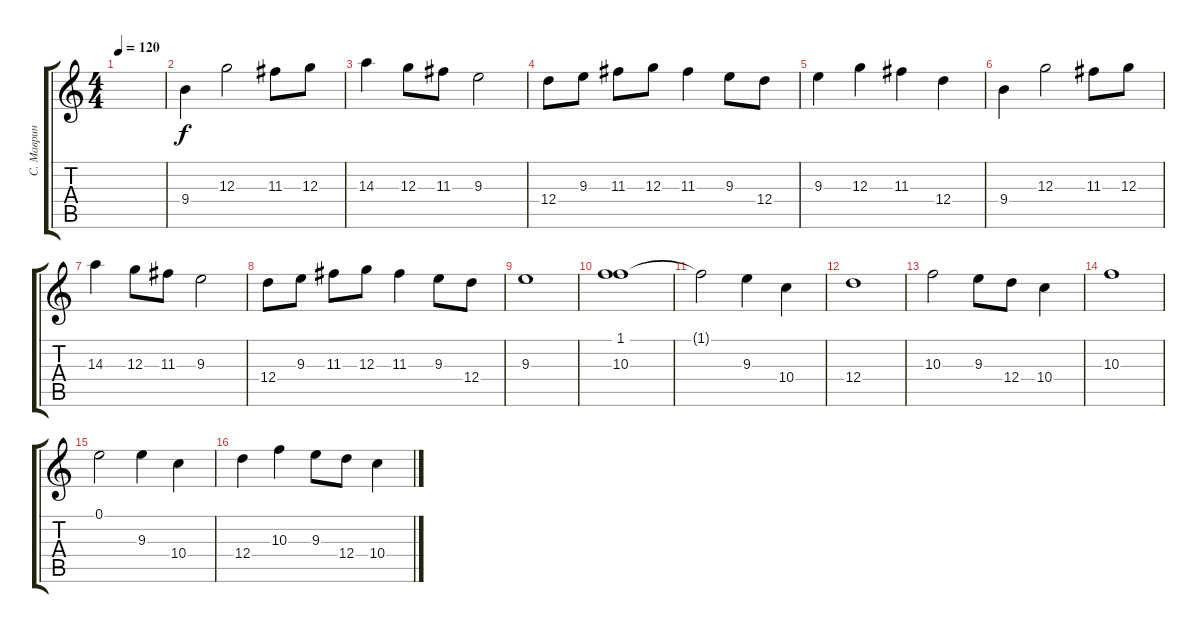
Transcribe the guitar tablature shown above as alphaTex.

\track ("С. Маврин (соло)" "С. Маврин ") {instrument distortionguitar}
\staff {score tabs}
\tuning (E4 B3 G3 D3 A2 E2) {hide}
\ts (4 4)
\tempo 120
\clef g2
\ks c
|
9.4.4 12.3.2 11.3.8 12.3.8 |
14.3.4 12.3.8 11.3.8 9.3.2 |
12.4.8 9.3.8 11.3.8 12.3.8 11.3.4 9.3.8 12.4.8 |
9.3.4 12.3.4 11.3.4 12.4.4 |
9.4.4 12.3.2 11.3.8 12.3.8 |
14.3.4 12.3.8 11.3.8 9.3.2 |
12.4.8 9.3.8 11.3.8 12.3.8 11.3.4 9.3.8 12.4.8 |
9.3.1 |
(1.1 10.3).1 |
1.1{t}.2 9.3.4 10.4.4 |
12.4.1 |
10.3.2 9.3.8 12.4.8 10.4.4 |
10.3.1 |
0.1.2 9.3.4 10.4.4 |
12.4.4 10.3.4 9.3.8 12.4.8 10.4.4
